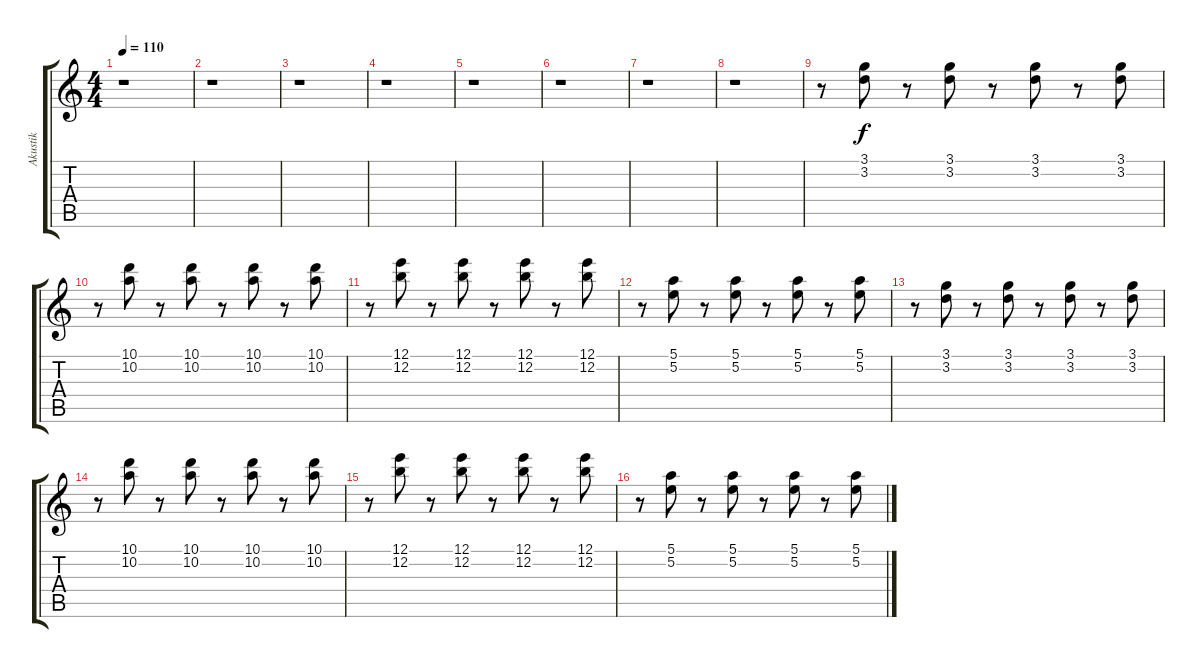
\track ("Akustik" "Akustik") {instrument overdrivenguitar}
\staff {score tabs}
\tuning (E4 B3 G3 D3 A2 E2) {hide}
\ts (4 4)
\tempo 110
\clef g2
\ks c
r.1{dy f} |
r.1 |
r.1 |
r.1 |
r.1 |
r.1 |
r.1 |
r.1 |
r.8 (3.1 3.2).8 r.8 (3.1 3.2).8 r.8 (3.1 3.2).8 r.8 (3.1 3.2).8 |
r.8 (10.1 10.2).8 r.8 (10.1 10.2).8 r.8 (10.1 10.2).8 r.8 (10.1 10.2).8 |
r.8 (12.1 12.2).8 r.8 (12.1 12.2).8 r.8 (12.1 12.2).8 r.8 (12.1 12.2).8 |
r.8 (5.1 5.2).8 r.8 (5.1 5.2).8 r.8 (5.1 5.2).8 r.8 (5.1 5.2).8 |
r.8 (3.1 3.2).8 r.8 (3.1 3.2).8 r.8 (3.1 3.2).8 r.8 (3.1 3.2).8 |
r.8 (10.1 10.2).8 r.8 (10.1 10.2).8 r.8 (10.1 10.2).8 r.8 (10.1 10.2).8 |
r.8 (12.1 12.2).8 r.8 (12.1 12.2).8 r.8 (12.1 12.2).8 r.8 (12.1 12.2).8 |
r.8 (5.1 5.2).8 r.8 (5.1 5.2).8 r.8 (5.1 5.2).8 r.8 (5.1 5.2).8
